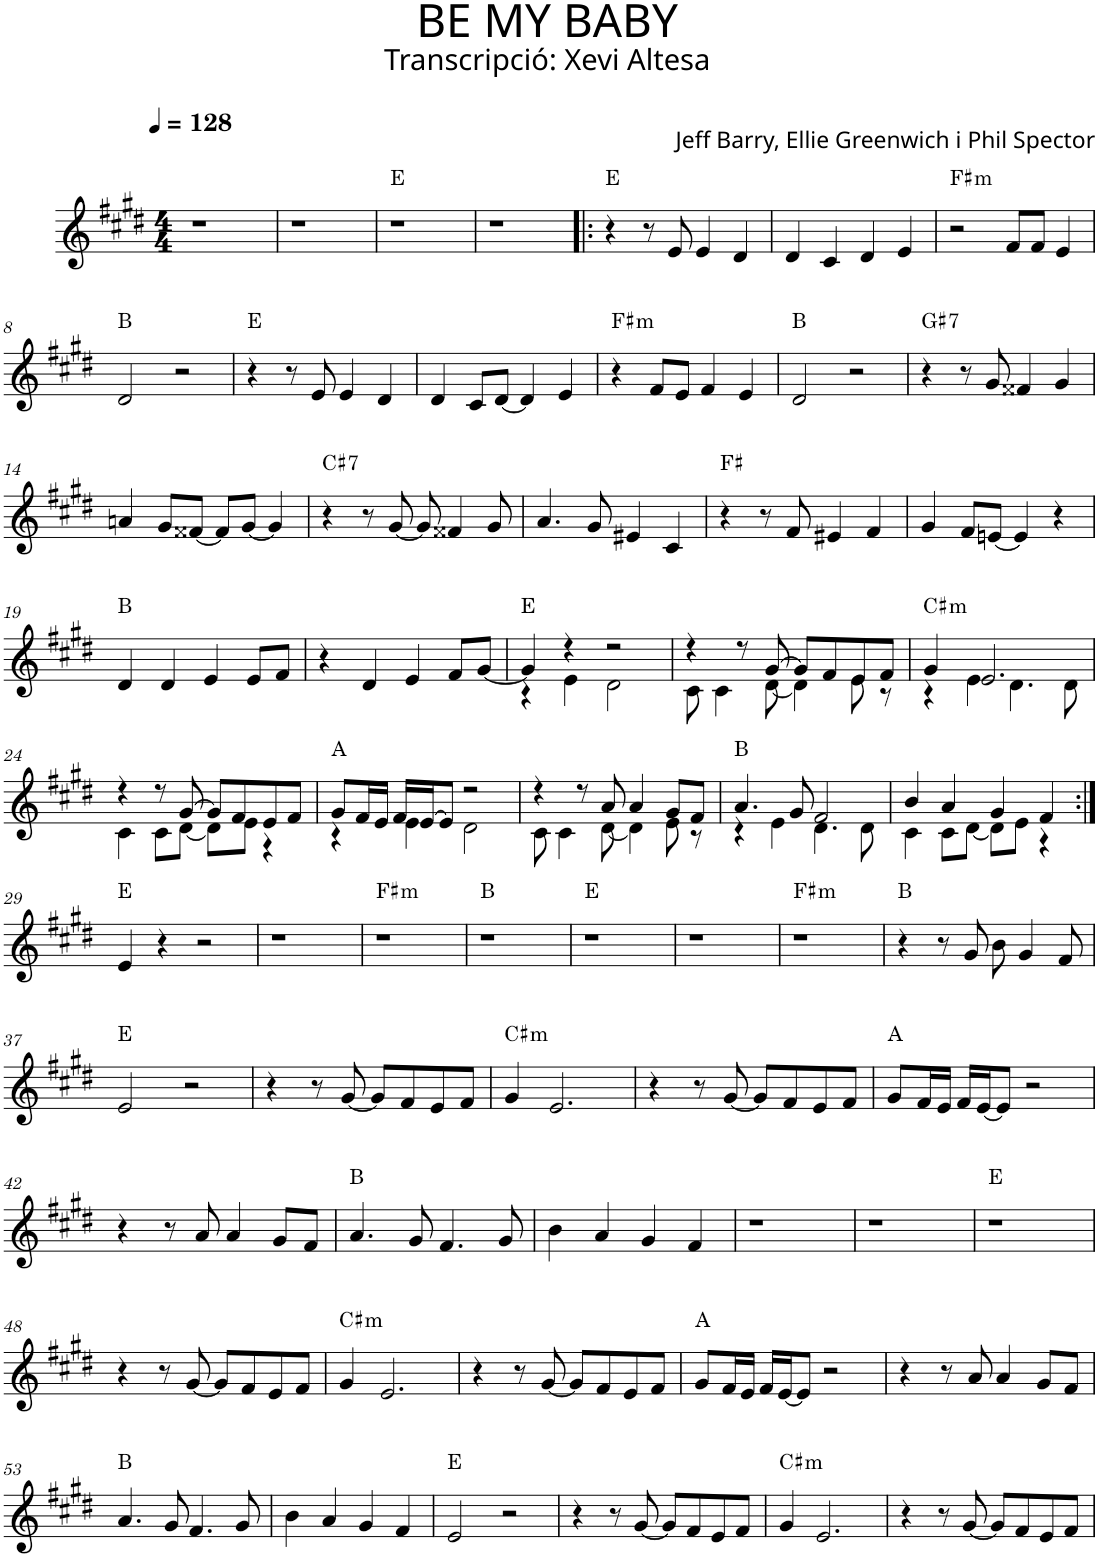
**kern	**harte
*part1	*part1
*staff1	*
*I"P1	*
*clefG2	*
*k[f#c#g#d#]	*
*E:	*
*M4/4	*
*MM128	*
=1	=1
1r	.
=2	=2
1r	.
=3	=3
1r	E:maj
=4	=4
1r	.
=5!|:	=5!|:
4r	E:maj
8r	.
8e/	.
4e/	.
4d#/	.
=6	=6
4d#/	.
4c#/	.
4d#/	.
4e/	.
=7	=7
!	!LO:H:kt=m
2r	F#:min
8f#/L	.
8f#/J	.
4e/	.
!!LO:LB:g=z
=8	=8
2d#/	B:maj
2r	.
=9	=9
4r	E:maj
8r	.
8e/	.
4e/	.
4d#/	.
=10	=10
4d#/	.
8c#/L	.
[<8d#/J	.
4d#/]	.
4e/	.
=11	=11
!	!LO:H:kt=m
4r	F#:min
8f#/L	.
8e/J	.
4f#/	.
4e/	.
=12	=12
2d#/	B:maj
2r	.
=13	=13
!	!LO:H:kt=7
4r	G#:7
8r	.
8g#/	.
4f##X/	.
4g#/	.
!!LO:LB:g=z
=14	=14
4an/	.
8g#/L	.
[8f##X/J	.
8f##/L]	.
[<8g#/J	.
4g#/]	.
=15	=15
!	!LO:H:kt=7
4r	C#:7
8r	.
[<8g#/	.
8g#/]	.
4f##X/	.
8g#/	.
=16	=16
4.a/	.
8g#/	.
4e#X/	.
4c#/	.
=17	=17
4r	F#:maj
8r	.
8f#/	.
4e#X/	.
4f#/	.
=18	=18
4g#/	.
8f#/L	.
[<8en/J	.
4e/]	.
4r	.
!!LO:LB:g=z
=19	=19
4d#/	B:maj
4d#/	.
4e/	.
8e/L	.
8f#/J	.
=20	=20
4r	.
4d#/	.
4e/	.
8f#/L	.
[<8g#/J	.
=21	=21
*^	*
4g#/]	4r	E:maj
4r	4e\	.
2r	2d#\	.
=22	=22	=22
4r	8c#\	.
.	4c#\	.
8r	.	.
[>8g#/	[<8d#\	.
8g#/L]	4d#\]	.
8f#/	.	.
8e/	8e\	.
8f#/J	8r	.
=23	=23	=23
!	!	!LO:H:kt=m
4g#/	4r	C#:min
2.e/	4e\	.
.	4.d#\	.
.	8d#\	.
!!LO:LB:g=z	!!
=24	=24	=24
4r	4c#\	.
8r	8c#\L	.
[>8g#/	[<8d#\J	.
8g#/L]	8d#\L]	.
8f#/	8e\J	.
8e/	4r	.
8f#/J	.	.
=25	=25	=25
8g#/L	4r	A:maj
16f#/L	.	.
16e/JJ	.	.
16f#/LL	4e\	.
[>16e/J	.	.
8e/J]	.	.
2r	2d#\	.
=26	=26	=26
4r	8c#\	.
.	4c#\	.
8r	.	.
8a/	[<8d#\	.
4a/	4d#\]	.
8g#/L	8e\	.
8f#/J	8r	.
=27	=27	=27
4.a/	4r	B:maj
.	4e\	.
8g#/	.	.
2f#/	4.d#\	.
.	8d#\	.
=28	=28	=28
4b/	4c#\	.
4a/	8c#\L	.
.	[<8d#\J	.
4g#/	8d#\L]	.
.	8e\J	.
4f#/	4r	.
*v	*v	*
!!LO:LB:g=z
=29:|!	=29:|!
4e/	E:maj
4r	.
2r	.
=30	=30
1r	.
=31	=31
!	!LO:H:kt=m
1r	F#:min
=32	=32
1r	B:maj
=33	=33
1r	E:maj
=34	=34
1r	.
=35	=35
!	!LO:H:kt=m
1r	F#:min
=36	=36
4r	B:maj
8r	.
8g#/	.
8b\	.
4g#/	.
8f#/	.
!!LO:LB:g=z
=37	=37
2e/	E:maj
2r	.
=38	=38
4r	.
8r	.
[<8g#/	.
8g#/L]	.
8f#/	.
8e/	.
8f#/J	.
=39	=39
!	!LO:H:kt=m
4g#/	C#:min
2.e/	.
=40	=40
4r	.
8r	.
[<8g#/	.
8g#/L]	.
8f#/	.
8e/	.
8f#/J	.
=41	=41
8g#/L	A:maj
16f#/L	.
16e/JJ	.
16f#/LL	.
[<16e/J	.
8e/J]	.
2r	.
!!LO:LB:g=z
=42	=42
4r	.
8r	.
8a/	.
4a/	.
8g#/L	.
8f#/J	.
=43	=43
4.a/	B:maj
8g#/	.
4.f#/	.
8g#/	.
=44	=44
4b\	.
4a/	.
4g#/	.
4f#/	.
=45	=45
1r	.
=46	=46
1r	.
=47	=47
1r	E:maj
!!LO:LB:g=z
=48	=48
4r	.
8r	.
[<8g#/	.
8g#/L]	.
8f#/	.
8e/	.
8f#/J	.
=49	=49
!	!LO:H:kt=m
4g#/	C#:min
2.e/	.
=50	=50
4r	.
8r	.
[<8g#/	.
8g#/L]	.
8f#/	.
8e/	.
8f#/J	.
=51	=51
8g#/L	A:maj
16f#/L	.
16e/JJ	.
16f#/LL	.
[<16e/J	.
8e/J]	.
2r	.
=52	=52
4r	.
8r	.
8a/	.
4a/	.
8g#/L	.
8f#/J	.
!!LO:LB:g=z
=53	=53
4.a/	B:maj
8g#/	.
4.f#/	.
8g#/	.
=54	=54
4b\	.
4a/	.
4g#/	.
4f#/	.
=55	=55
2e/	E:maj
2r	.
=56	=56
4r	.
8r	.
[<8g#/	.
8g#/L]	.
8f#/	.
8e/	.
8f#/J	.
=57	=57
!	!LO:H:kt=m
4g#/	C#:min
2.e/	.
=58	=58
4r	.
8r	.
[<8g#/	.
8g#/L]	.
8f#/	.
8e/	.
8f#/J	.
=	=
*-	*-
